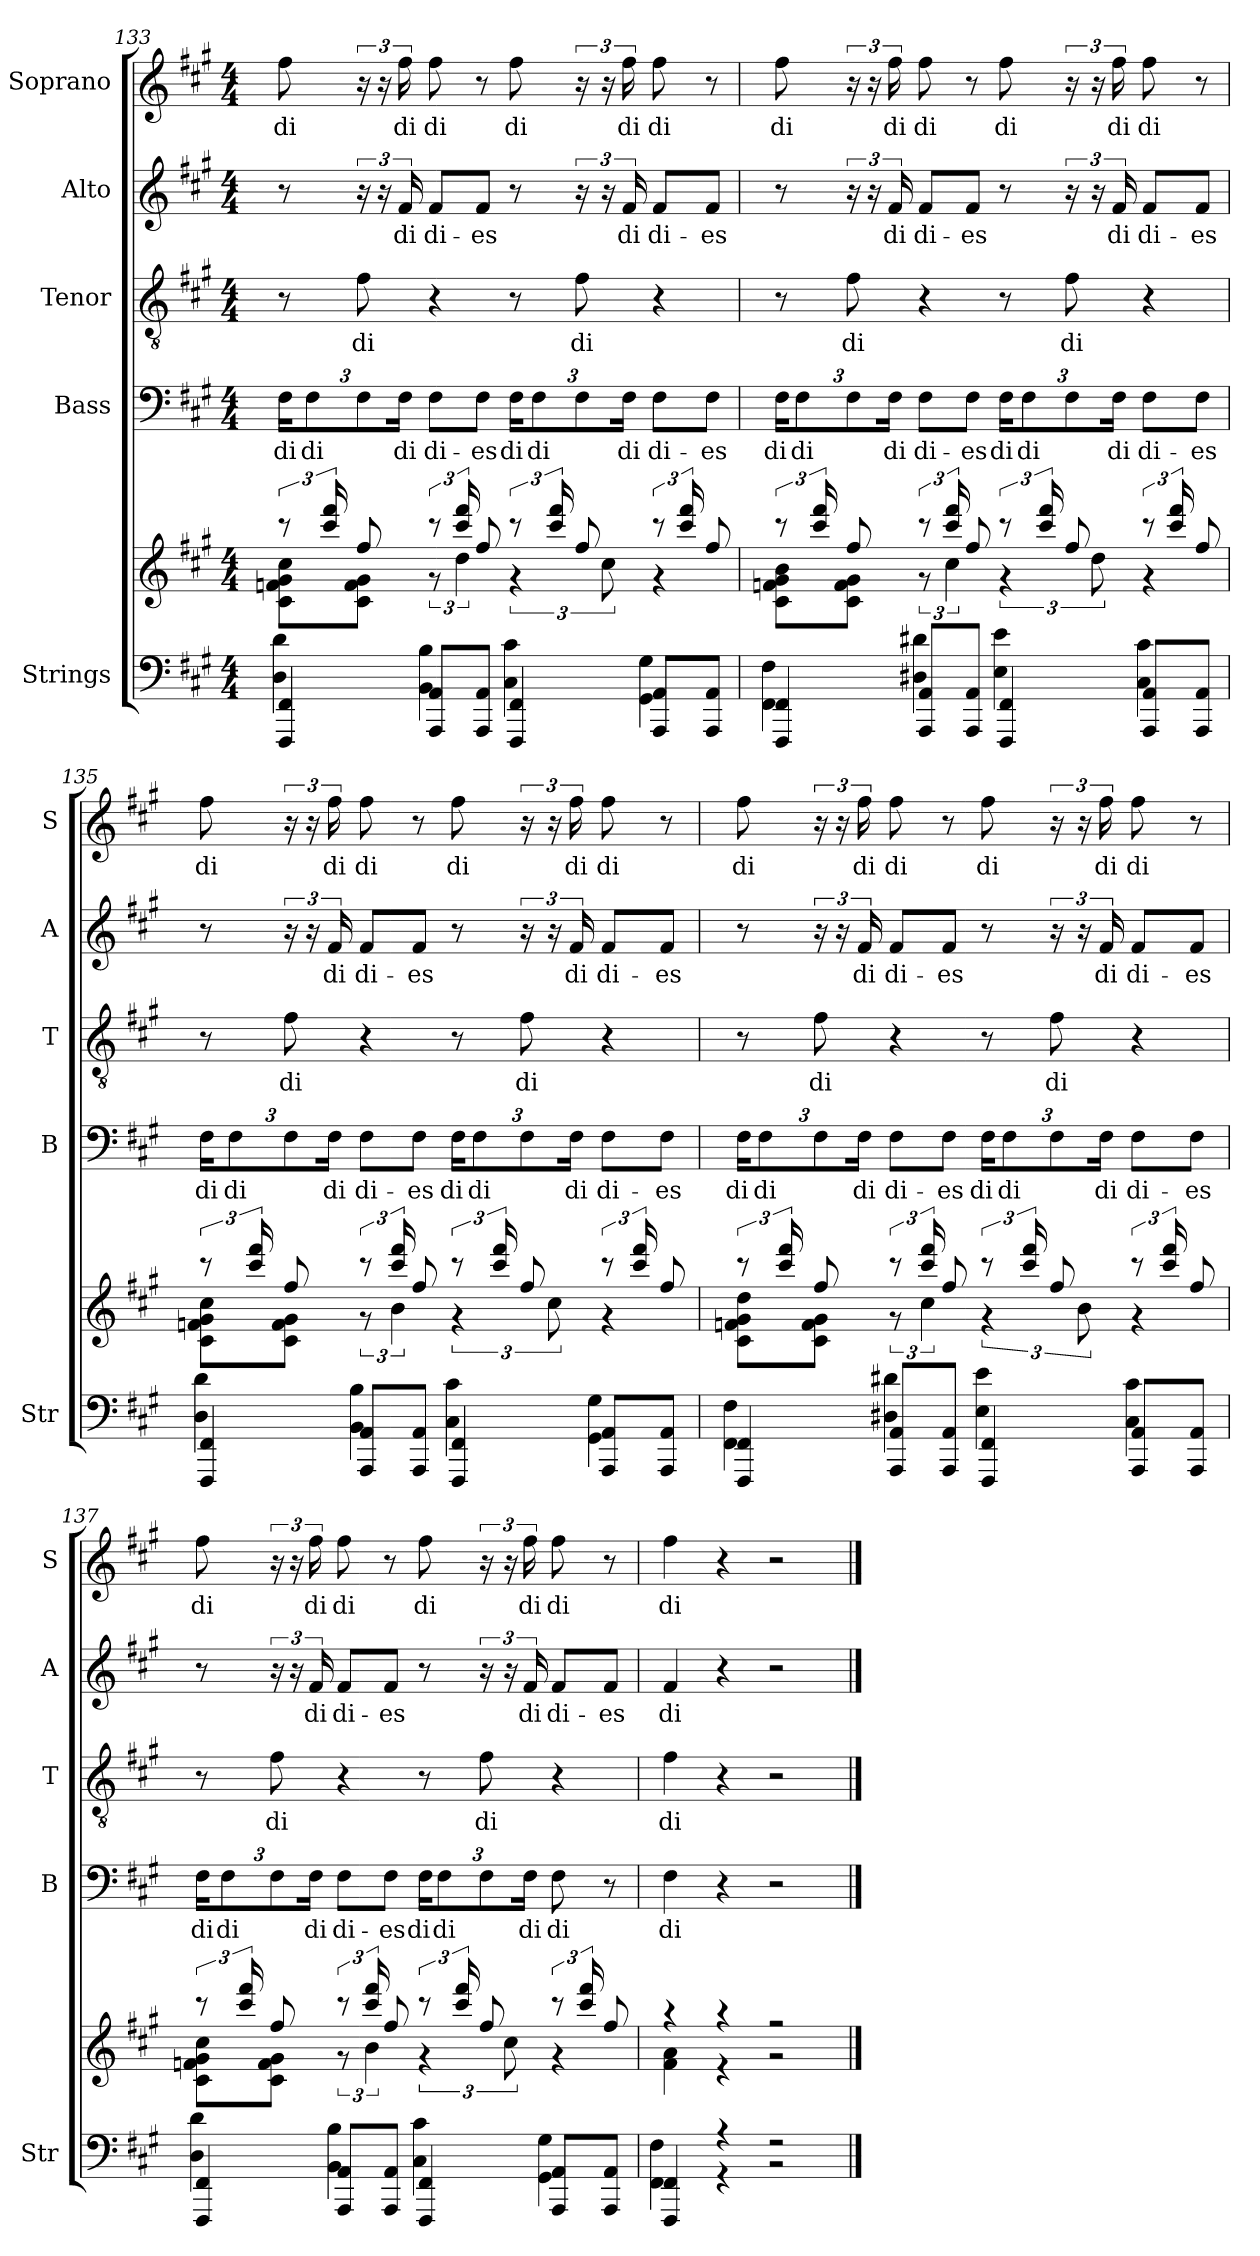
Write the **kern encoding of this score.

**kern	**kern	**kern	**text	**kern	**text	**kern	**text	**kern	**text
*part5	*part5	*part4	*part4	*part3	*part3	*part2	*part2	*part1	*part1
*staff6	*staff5	*staff4	*staff4	*staff3	*staff3	*staff2	*staff2	*staff1	*staff1
*I"Strings	*	*I"Bass	*	*I"Tenor	*	*I"Alto	*	*I"Soprano	*
*I'Str	*	*I'B	*	*I'T	*	*I'A	*	*I'S	*
*clefF4	*clefG2	*clefF4	*	*clefGv2	*	*clefG2	*	*clefG2	*
*k[f#c#g#]	*k[f#c#g#]	*k[f#c#g#]	*	*k[f#c#g#]	*	*k[f#c#g#]	*	*k[f#c#g#]	*
*A:	*A:	*A:	*	*A:	*	*A:	*	*A:	*
*M4/4	*M4/4	*M4/4	*	*M4/4	*	*M4/4	*	*M4/4	*
=133	=133	=133	=133	=133	=133	=133	=133	=133	=133
*^	*^	*	*	*	*	*	*	*	*
!	!	!	!	!	!LO:LY:b	!	!	!	!	!	!LO:LY:b
4FFF#/ 4FF#/	4D\ 4d\	12r	8c#\ 8fn\ 8g#\ 8cc#\L	24F#KL	di	8r	.	8r	.	8ff#	di
.	.	.	.	12F#	di	.	.	.	.	.	.
.	.	24ccc#/ 24fff#/	.	.	.	.	.	.	.	.	.
!	!	!	!	!	!	!	!LO:LY:b	!	!	!	!
.	.	8ff#/	8c#\ 8f\ 8g#\J	12F#	.	8f#	di	24r	.	24r	.
.	.	.	.	.	.	.	.	24r	.	24r	.
!	!	!	!	!	!LO:LY:b	!	!	!	!LO:LY:b	!	!LO:LY:b
.	.	.	.	24F#Jk	di	.	.	24f#	di	24ff#	di
!	!	!	!	!	!LO:LY:b	!	!	!	!LO:LY:b	!	!LO:LY:b
8AAA/ 8AA/L	4BB\ 4B\	12r	12r	8F#L	di-	4r	.	8f#L	di-	8ff#	di
.	.	24ccc#/ 24fff#/	6dd\	.	.	.	.	.	.	.	.
!	!	!	!	!	!LO:LY:b	!	!	!	!LO:LY:b	!	!
8AAA/ 8AA/J	.	8ff#/	.	8F#J	-es	.	.	8f#J	-es	8r	.
!	!	!	!	!	!LO:LY:b	!	!	!	!	!	!LO:LY:b
4FFF#/ 4FF#/	4C#\ 4c#\	12r	6r	24F#KL	di	8r	.	8r	.	8ff#	di
.	.	.	.	12F#	di	.	.	.	.	.	.
.	.	24ccc#/ 24fff#/	.	.	.	.	.	.	.	.	.
!	!	!	!	!	!	!	!LO:LY:b	!	!	!	!
.	.	8ff#/	.	12F#	.	8f#	di	24r	.	24r	.
.	.	.	12cc#\	.	.	.	.	24r	.	24r	.
!	!	!	!	!	!LO:LY:b	!	!	!	!LO:LY:b	!	!LO:LY:b
.	.	.	.	24F#Jk	di	.	.	24f#	di	24ff#	di
!	!	!	!	!	!LO:LY:b	!	!	!	!LO:LY:b	!	!LO:LY:b
8AAA/ 8AA/L	4GG#\ 4G#\	12r	4r	8F#L	di-	4r	.	8f#L	di-	8ff#	di
.	.	24ccc#/ 24fff#/	.	.	.	.	.	.	.	.	.
!	!	!	!	!	!LO:LY:b	!	!	!	!LO:LY:b	!	!
8AAA/ 8AA/J	.	8ff#/	.	8F#J	-es	.	.	8f#J	-es	8r	.
=134	=134	=134	=134	=134	=134	=134	=134	=134	=134	=134	=134
!	!	!	!	!	!LO:LY:b	!	!	!	!	!	!LO:LY:b
4FFF#/ 4FF#/	4FF#\ 4F#\	12r	8c#\ 8fn\ 8g#\ 8b\L	24F#KL	di	8r	.	8r	.	8ff#	di
.	.	.	.	12F#	di	.	.	.	.	.	.
.	.	24ccc#/ 24fff#/	.	.	.	.	.	.	.	.	.
!	!	!	!	!	!	!	!LO:LY:b	!	!	!	!
.	.	8ff#/	8c#\ 8f\ 8g#\J	12F#	.	8f#	di	24r	.	24r	.
.	.	.	.	.	.	.	.	24r	.	24r	.
!	!	!	!	!	!LO:LY:b	!	!	!	!LO:LY:b	!	!LO:LY:b
.	.	.	.	24F#Jk	di	.	.	24f#	di	24ff#	di
!	!	!	!	!	!LO:LY:b	!	!	!	!LO:LY:b	!	!LO:LY:b
8AAA/ 8AA/L	4D#X\ 4d#X\	12r	12r	8F#L	di-	4r	.	8f#L	di-	8ff#	di
.	.	24ccc#/ 24fff#/	6cc#\	.	.	.	.	.	.	.	.
!	!	!	!	!	!LO:LY:b	!	!	!	!LO:LY:b	!	!
8AAA/ 8AA/J	.	8ff#/	.	8F#J	-es	.	.	8f#J	-es	8r	.
!	!	!	!	!	!LO:LY:b	!	!	!	!	!	!LO:LY:b
4FFF#/ 4FF#/	4E\ 4e\	12r	6r	24F#KL	di	8r	.	8r	.	8ff#	di
.	.	.	.	12F#	di	.	.	.	.	.	.
.	.	24ccc#/ 24fff#/	.	.	.	.	.	.	.	.	.
!	!	!	!	!	!	!	!LO:LY:b	!	!	!	!
.	.	8ff#/	.	12F#	.	8f#	di	24r	.	24r	.
.	.	.	12dd\	.	.	.	.	24r	.	24r	.
!	!	!	!	!	!LO:LY:b	!	!	!	!LO:LY:b	!	!LO:LY:b
.	.	.	.	24F#Jk	di	.	.	24f#	di	24ff#	di
!	!	!	!	!	!LO:LY:b	!	!	!	!LO:LY:b	!	!LO:LY:b
8AAA/ 8AA/L	4C#\ 4c#\	12r	4r	8F#L	di-	4r	.	8f#L	di-	8ff#	di
.	.	24ccc#/ 24fff#/	.	.	.	.	.	.	.	.	.
!	!	!	!	!	!LO:LY:b	!	!	!	!LO:LY:b	!	!
8AAA/ 8AA/J	.	8ff#/	.	8F#J	-es	.	.	8f#J	-es	8r	.
=135	=135	=135	=135	=135	=135	=135	=135	=135	=135	=135	=135
!	!	!	!	!	!LO:LY:b	!	!	!	!	!	!LO:LY:b
4FFF#/ 4FF#/	4D\ 4d\	12r	8c#\ 8fn\ 8g#\ 8cc#\L	24F#KL	di	8r	.	8r	.	8ff#	di
.	.	.	.	12F#	di	.	.	.	.	.	.
.	.	24ccc#/ 24fff#/	.	.	.	.	.	.	.	.	.
!	!	!	!	!	!	!	!LO:LY:b	!	!	!	!
.	.	8ff#/	8c#\ 8f\ 8g#\J	12F#	.	8f#	di	24r	.	24r	.
.	.	.	.	.	.	.	.	24r	.	24r	.
!	!	!	!	!	!LO:LY:b	!	!	!	!LO:LY:b	!	!LO:LY:b
.	.	.	.	24F#Jk	di	.	.	24f#	di	24ff#	di
!	!	!	!	!	!LO:LY:b	!	!	!	!LO:LY:b	!	!LO:LY:b
8AAA/ 8AA/L	4BB\ 4B\	12r	12r	8F#L	di-	4r	.	8f#L	di-	8ff#	di
.	.	24ccc#/ 24fff#/	6b\	.	.	.	.	.	.	.	.
!	!	!	!	!	!LO:LY:b	!	!	!	!LO:LY:b	!	!
8AAA/ 8AA/J	.	8ff#/	.	8F#J	-es	.	.	8f#J	-es	8r	.
!	!	!	!	!	!LO:LY:b	!	!	!	!	!	!LO:LY:b
4FFF#/ 4FF#/	4C#\ 4c#\	12r	6r	24F#KL	di	8r	.	8r	.	8ff#	di
.	.	.	.	12F#	di	.	.	.	.	.	.
.	.	24ccc#/ 24fff#/	.	.	.	.	.	.	.	.	.
!	!	!	!	!	!	!	!LO:LY:b	!	!	!	!
.	.	8ff#/	.	12F#	.	8f#	di	24r	.	24r	.
.	.	.	12cc#\	.	.	.	.	24r	.	24r	.
!	!	!	!	!	!LO:LY:b	!	!	!	!LO:LY:b	!	!LO:LY:b
.	.	.	.	24F#Jk	di	.	.	24f#	di	24ff#	di
!	!	!	!	!	!LO:LY:b	!	!	!	!LO:LY:b	!	!LO:LY:b
8AAA/ 8AA/L	4GG#\ 4G#\	12r	4r	8F#L	di-	4r	.	8f#L	di-	8ff#	di
.	.	24ccc#/ 24fff#/	.	.	.	.	.	.	.	.	.
!	!	!	!	!	!LO:LY:b	!	!	!	!LO:LY:b	!	!
8AAA/ 8AA/J	.	8ff#/	.	8F#J	-es	.	.	8f#J	-es	8r	.
=136	=136	=136	=136	=136	=136	=136	=136	=136	=136	=136	=136
!	!	!	!	!	!LO:LY:b	!	!	!	!	!	!LO:LY:b
4FFF#/ 4FF#/	4FF#\ 4F#\	12r	8c#\ 8fn\ 8g#\ 8dd\L	24F#KL	di	8r	.	8r	.	8ff#	di
.	.	.	.	12F#	di	.	.	.	.	.	.
.	.	24ccc#/ 24fff#/	.	.	.	.	.	.	.	.	.
!	!	!	!	!	!	!	!LO:LY:b	!	!	!	!
.	.	8ff#/	8c#\ 8f\ 8g#\J	12F#	.	8f#	di	24r	.	24r	.
.	.	.	.	.	.	.	.	24r	.	24r	.
!	!	!	!	!	!LO:LY:b	!	!	!	!LO:LY:b	!	!LO:LY:b
.	.	.	.	24F#Jk	di	.	.	24f#	di	24ff#	di
!	!	!	!	!	!LO:LY:b	!	!	!	!LO:LY:b	!	!LO:LY:b
8AAA/ 8AA/L	4D#X\ 4d#X\	12r	12r	8F#L	di-	4r	.	8f#L	di-	8ff#	di
.	.	24ccc#/ 24fff#/	6cc#\	.	.	.	.	.	.	.	.
!	!	!	!	!	!LO:LY:b	!	!	!	!LO:LY:b	!	!
8AAA/ 8AA/J	.	8ff#/	.	8F#J	-es	.	.	8f#J	-es	8r	.
!	!	!	!	!	!LO:LY:b	!	!	!	!	!	!LO:LY:b
4FFF#/ 4FF#/	4E\ 4e\	12r	6r	24F#KL	di	8r	.	8r	.	8ff#	di
.	.	.	.	12F#	di	.	.	.	.	.	.
.	.	24ccc#/ 24fff#/	.	.	.	.	.	.	.	.	.
!	!	!	!	!	!	!	!LO:LY:b	!	!	!	!
.	.	8ff#/	.	12F#	.	8f#	di	24r	.	24r	.
.	.	.	12b\	.	.	.	.	24r	.	24r	.
!	!	!	!	!	!LO:LY:b	!	!	!	!LO:LY:b	!	!LO:LY:b
.	.	.	.	24F#Jk	di	.	.	24f#	di	24ff#	di
!	!	!	!	!	!LO:LY:b	!	!	!	!LO:LY:b	!	!LO:LY:b
8AAA/ 8AA/L	4C#\ 4c#\	12r	4r	8F#L	di-	4r	.	8f#L	di-	8ff#	di
.	.	24ccc#/ 24fff#/	.	.	.	.	.	.	.	.	.
!	!	!	!	!	!LO:LY:b	!	!	!	!LO:LY:b	!	!
8AAA/ 8AA/J	.	8ff#/	.	8F#J	-es	.	.	8f#J	-es	8r	.
=137	=137	=137	=137	=137	=137	=137	=137	=137	=137	=137	=137
!	!	!	!	!	!LO:LY:b	!	!	!	!	!	!LO:LY:b
4FFF#/ 4FF#/	4D\ 4d\	12r	8c#\ 8fn\ 8g#\ 8cc#\L	24F#KL	di	8r	.	8r	.	8ff#	di
.	.	.	.	12F#	di	.	.	.	.	.	.
.	.	24ccc#/ 24fff#/	.	.	.	.	.	.	.	.	.
!	!	!	!	!	!	!	!LO:LY:b	!	!	!	!
.	.	8ff#/	8c#\ 8f\ 8g#\J	12F#	.	8f#	di	24r	.	24r	.
.	.	.	.	.	.	.	.	24r	.	24r	.
!	!	!	!	!	!LO:LY:b	!	!	!	!LO:LY:b	!	!LO:LY:b
.	.	.	.	24F#Jk	di	.	.	24f#	di	24ff#	di
!	!	!	!	!	!LO:LY:b	!	!	!	!LO:LY:b	!	!LO:LY:b
8AAA/ 8AA/L	4BB\ 4B\	12r	12r	8F#L	di-	4r	.	8f#L	di-	8ff#	di
.	.	24ccc#/ 24fff#/	6b\	.	.	.	.	.	.	.	.
!	!	!	!	!	!LO:LY:b	!	!	!	!LO:LY:b	!	!
8AAA/ 8AA/J	.	8ff#/	.	8F#J	-es	.	.	8f#J	-es	8r	.
!	!	!	!	!	!LO:LY:b	!	!	!	!	!	!LO:LY:b
4FFF#/ 4FF#/	4C#\ 4c#\	12r	6r	24F#KL	di	8r	.	8r	.	8ff#	di
.	.	.	.	12F#	di	.	.	.	.	.	.
.	.	24ccc#/ 24fff#/	.	.	.	.	.	.	.	.	.
!	!	!	!	!	!	!	!LO:LY:b	!	!	!	!
.	.	8ff#/	.	12F#	.	8f#	di	24r	.	24r	.
.	.	.	12cc#\	.	.	.	.	24r	.	24r	.
!	!	!	!	!	!LO:LY:b	!	!	!	!LO:LY:b	!	!LO:LY:b
.	.	.	.	24F#Jk	di	.	.	24f#	di	24ff#	di
!	!	!	!	!	!LO:LY:b	!	!	!	!LO:LY:b	!	!LO:LY:b
8AAA/ 8AA/L	4GG#\ 4G#\	12r	4r	8F#	di	4r	.	8f#L	di-	8ff#	di
.	.	24ccc#/ 24fff#/	.	.	.	.	.	.	.	.	.
!	!	!	!	!	!	!	!	!	!LO:LY:b	!	!
8AAA/ 8AA/J	.	8ff#/	.	8r	.	.	.	8f#J	-es	8r	.
=138	=138	=138	=138	=138	=138	=138	=138	=138	=138	=138	=138
!	!	!	!	!	!LO:LY:b	!	!LO:LY:b	!	!LO:LY:b	!	!LO:LY:b
4FFF#/ 4FF#/	4FF#\ 4F#\	4r	4f#\ 4a\	4F#	di	4f#	di	4f#	di	4ff#	di
4r	4r	4r	4r	4r	.	4r	.	4r	.	4r	.
2r	2r	2r	2r	2r	.	2r	.	2r	.	2r	.
*v	*v	*	*	*	*	*	*	*	*	*	*
*	*v	*v	*	*	*	*	*	*	*	*
==	==	==	==	==	==	==	==	==	==
*-	*-	*-	*-	*-	*-	*-	*-	*-	*-
